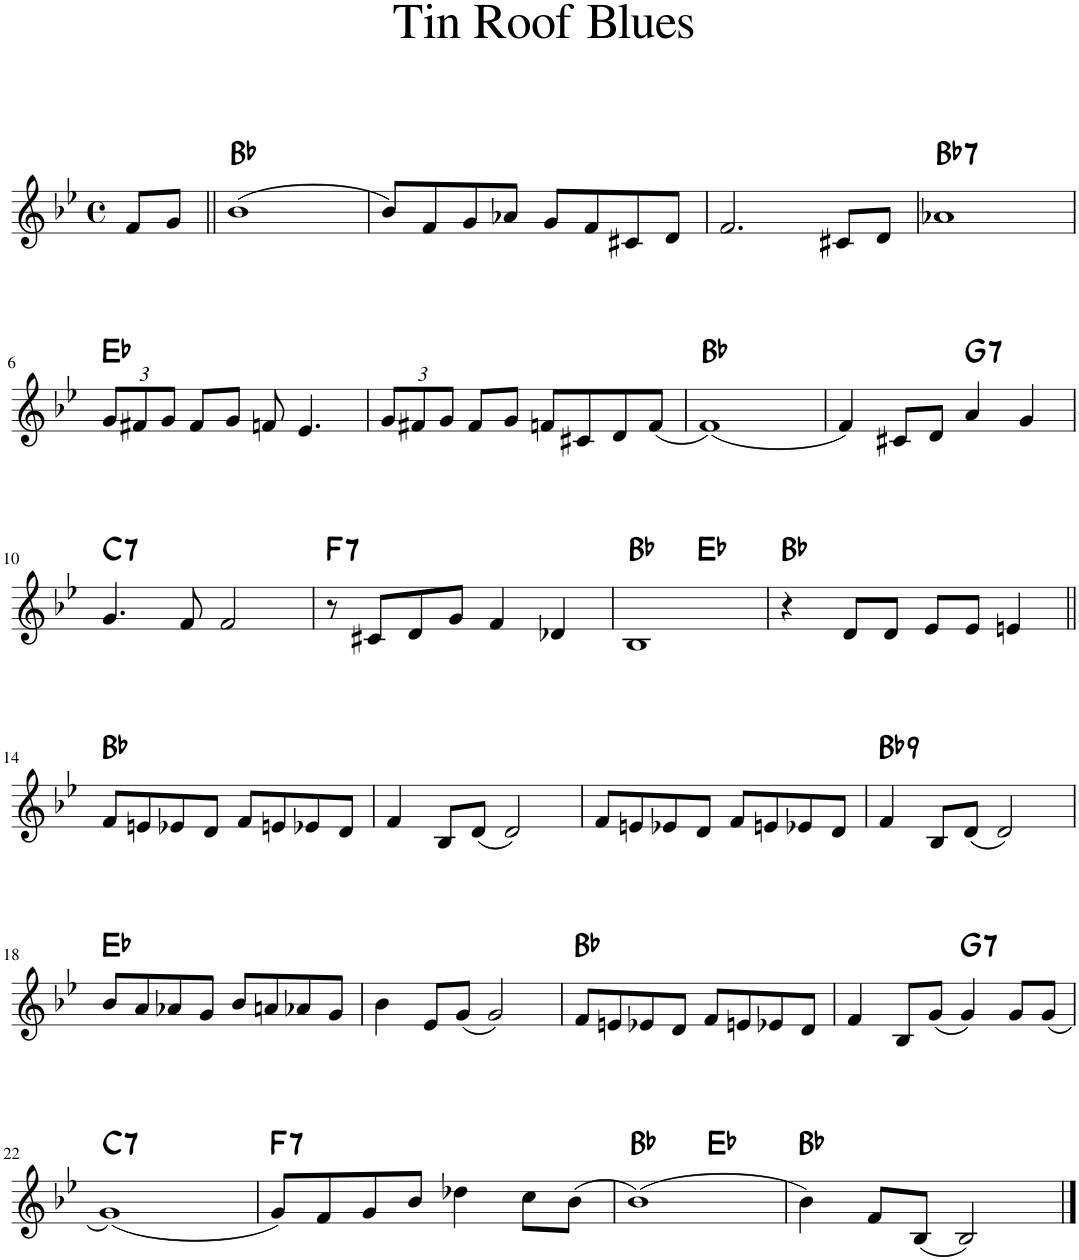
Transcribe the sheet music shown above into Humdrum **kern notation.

**kern	**harte
*part1	*part1
*staff1	*
*I"Piano	*
*I'Pno.	*
*clefG2	*
*k[b-e-]	*
*M4/4	*
*met(c)	*
=1	=1
8f/L	.
8g/J	.
=2||	=2||
(1b-	Bb:maj
=3	=3
8b-/L)	.
8f/	.
8g/	.
8a-X/J	.
8g/L	.
8f/	.
8c#X/	.
8d/J	.
=4	=4
2.f/	.
8c#X/L	.
8d/J	.
=5	=5
!	!LO:H:kt=7
1a-X	Bb:7
!!LO:LB:g=z
=6	=6
*Xbrackettup	*
12g/L	Eb:maj
12f#X/	.
12g/J	.
8f#/L	.
8g/J	.
8fn/	.
4.e-/	.
=7	=7
12g/L	.
12f#X/	.
12g/J	.
8f#/L	.
8g/J	.
8fn/L	.
8c#X/	.
8d/	.
(8f/J	.
=8	=8
(1f)	Bb:maj
=9	=9
4f/)	.
8c#X/L	.
8d/J	.
!	!LO:H:kt=7
4a/	G:7
4g/	.
!!LO:LB:g=z
=10	=10
!	!LO:H:kt=7
4.g/	C:7
8f/	.
2f/	.
=11	=11
!	!LO:H:kt=7
8r	F:7
8c#X/L	.
8d/	.
8g/J	.
4f/	.
4d-X/	.
=12	=12
*^	*
1B-	2ryy	Bb:maj
.	2ryy	Eb:maj
*v	*v	*
=13	=13
4r	Bb:maj
8d/L	.
8d/J	.
8e-/L	.
8e-/J	.
4en/	.
!!LO:LB:g=z
=14||	=14||
8f/L	Bb:maj
8en/	.
8e-X/	.
8d/J	.
8f/L	.
8en/	.
8e-X/	.
8d/J	.
=15	=15
4f/	.
8B-/L	.
(8d/J	.
2d/)	.
=16	=16
8f/L	.
8en/	.
8e-X/	.
8d/J	.
8f/L	.
8en/	.
8e-X/	.
8d/J	.
=17	=17
!	!LO:H:kt=9
4f/	Bb:9
8B-/L	.
(8d/J	.
2d/)	.
!!LO:LB:g=z
=18	=18
8b-/L	Eb:maj
8a/	.
8a-X/	.
8g/J	.
8b-/L	.
8an/	.
8a-X/	.
8g/J	.
=19	=19
4b-\	.
8e-/L	.
(8g/J	.
2g/)	.
=20	=20
8f/L	Bb:maj
8en/	.
8e-X/	.
8d/J	.
8f/L	.
8en/	.
8e-X/	.
8d/J	.
=21	=21
4f/	.
8B-/L	.
(8g/J	.
!	!LO:H:kt=7
4g/)	G:7
8g/L	.
(8g/J	.
!!LO:LB:g=z
=22	=22
!	!LO:H:kt=7
(1g)	C:7
=23	=23
!	!LO:H:kt=7
8g/L)	F:7
8f/	.
8g/	.
8b-/J	.
4dd-X\	.
8cc\L	.
(8b-\J	.
=24	=24
*^	*
(1b-)	2ryy	Bb:maj
.	2ryy	Eb:maj
*v	*v	*
=25	=25
4b-\)	Bb:maj
8f/L	.
(8B-/J	.
2B-/)	.
==	==
*-	*-
